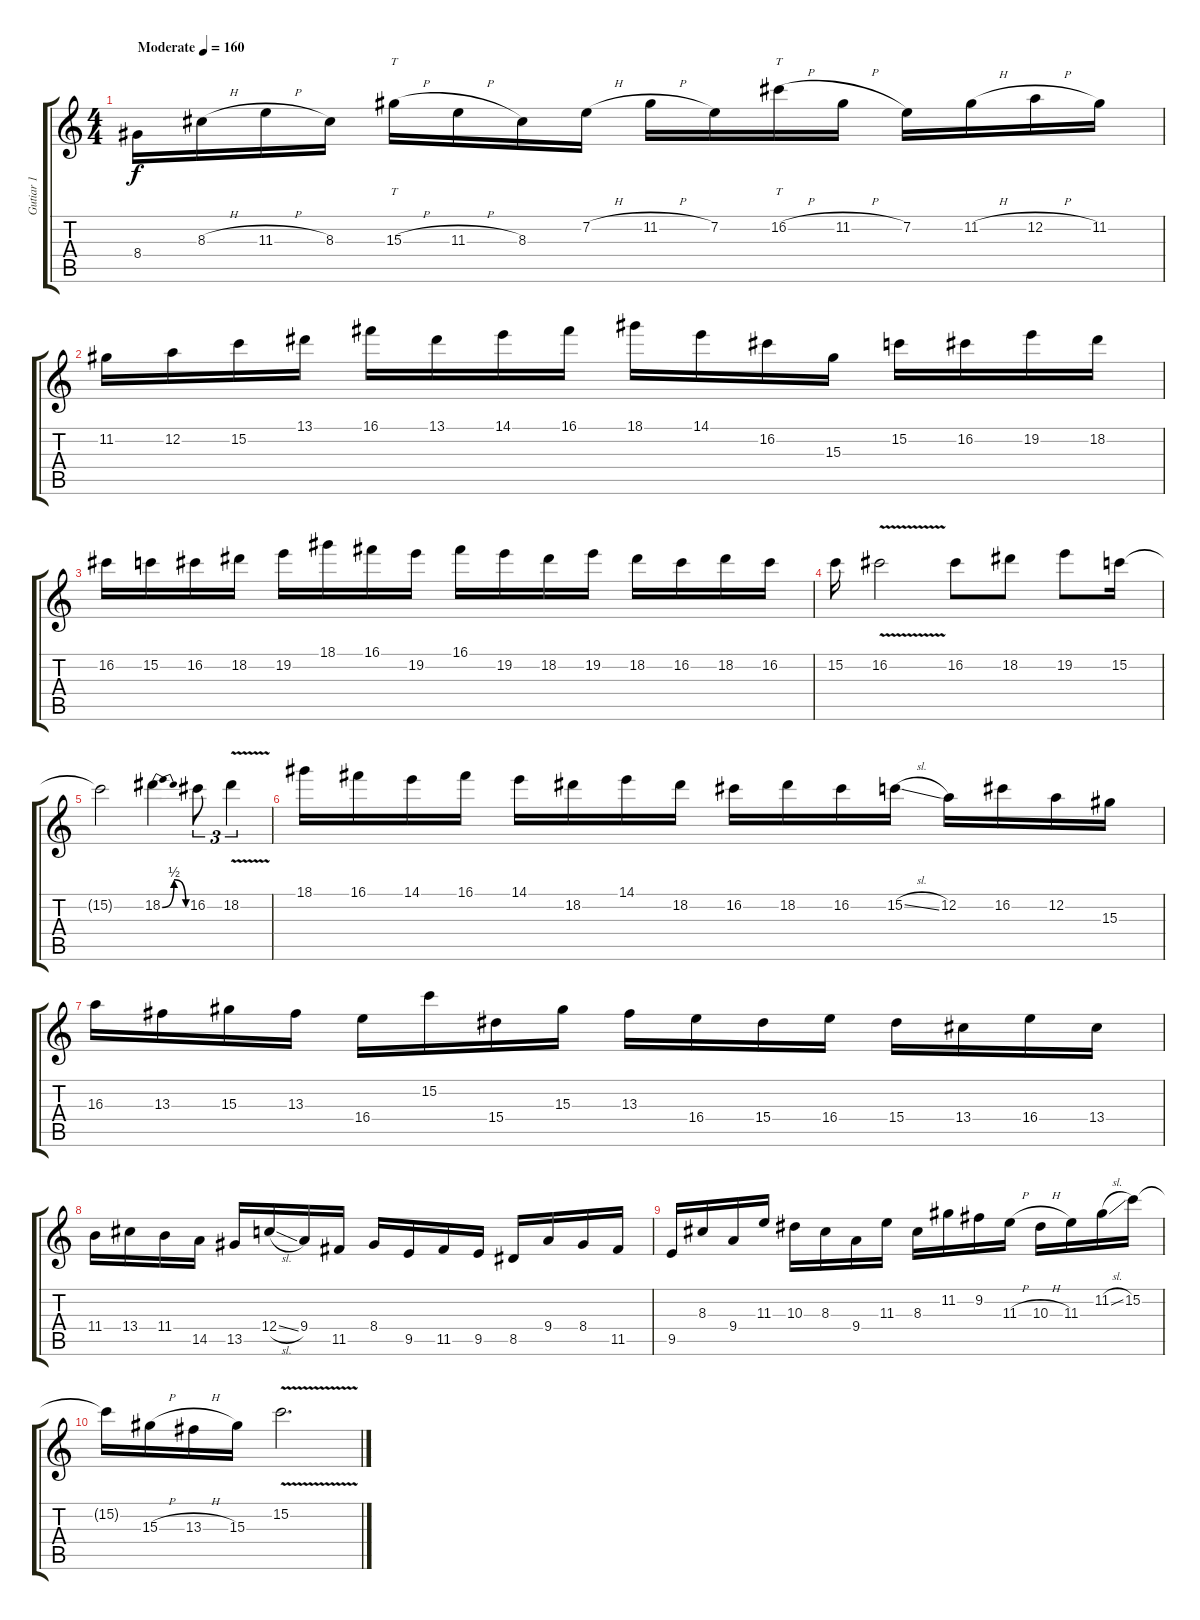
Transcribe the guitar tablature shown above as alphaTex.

\track ("Gutiar 1" "Gutiar 1") {instrument distortionguitar}
\staff {score tabs}
\tuning (D4 A3 F3 C3 G2 D2) {hide}
\ts (4 4)
\tempo (160 "Moderate")
\clef g2
\ks c
8.4.16{dy f instrument distortionguitar} 8.3{h}.16 11.3{h}.16 8.3.16 15.3{h}.16{tt} 11.3{h}.16 8.3.16 7.2{h}.16 11.2{h}.16 7.2.16 16.2{h}.16{tt} 11.2{h}.16 7.2.16 11.2{h}.16 12.2{h}.16 11.2.16 |
11.2.16 12.2.16 15.2.16 13.1.16 16.1.16 13.1.16 14.1.16 16.1.16 18.1.16 14.1.16 16.2.16 15.3.16 15.2.16 16.2.16 19.2.16 18.2.16 |
16.2.16 15.2.16 16.2.16 18.2.16 19.2.16 18.1.16 16.1.16 19.2.16 16.1.16 19.2.16 18.2.16 19.2.16 18.2.16 16.2.16 18.2.16 16.2.16 |
15.2.16 16.2{v}.2 16.2.8 18.2.8 19.2.8 15.2.16 |
15.2{t}.2 18.2{be (bendrelease 0 0 10 2 45 2 60 0)}.4 16.2.8{tu (3 2)} 18.2{v}.4{tu (3 2)} |
18.1.16 16.1.16 14.1.16 16.1.16 14.1.16 18.2.16 14.1.16 18.2.16 16.2.16 18.2.16 16.2.16 15.2{sl}.16 12.2.16 16.2.16 12.2.16 15.3.16 |
16.3.16 13.3.16 15.3.16 13.3.16 16.4.16 15.2.16 15.4.16 15.3.16 13.3.16 16.4.16 15.4.16 16.4.16 15.4.16 13.4.16 16.4.16 13.4.16 |
11.4.16 13.4.16 11.4.16 14.5.16 13.5.16 12.4{sl}.16 9.4.16 11.5.16 8.4.16 9.5.16 11.5.16 9.5.16 8.5.16 9.4.16 8.4.16 11.5.16 |
9.5.16 8.3.16 9.4.16 11.3.16 10.3.16 8.3.16 9.4.16 11.3.16 8.3.16 11.2.16 9.2.16 11.3{h}.16 10.3{h}.16 11.3.16 11.2{sl}.16 15.2.16 |
15.2{t}.16 15.3{h}.16 13.3{h}.16 15.3.16 15.2{v}.2{d}
